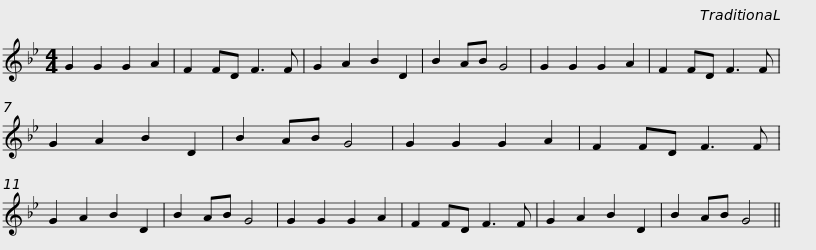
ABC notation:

X:1
L:1/8
M:4/4
I:linebreak $
K:Gmin
V:1 treble
V:1
 G2 G2 G2 A2 | F2 FD F3 F | G2 A2 B2 D2 | B2 AB G4 | G2 G2 G2 A2 | %5
 F2 FD F3 F | G2 A2 B2 D2 | B2 AB G4 | G2 G2 G2 A2 |$ F2 FD F3 F | %10
 G2 A2 B2 D2 | B2 AB G4 | G2 G2 G2 A2 | F2 FD F3 F | G2 A2 B2 D2 | %15
 B2 AB G4 || %16
